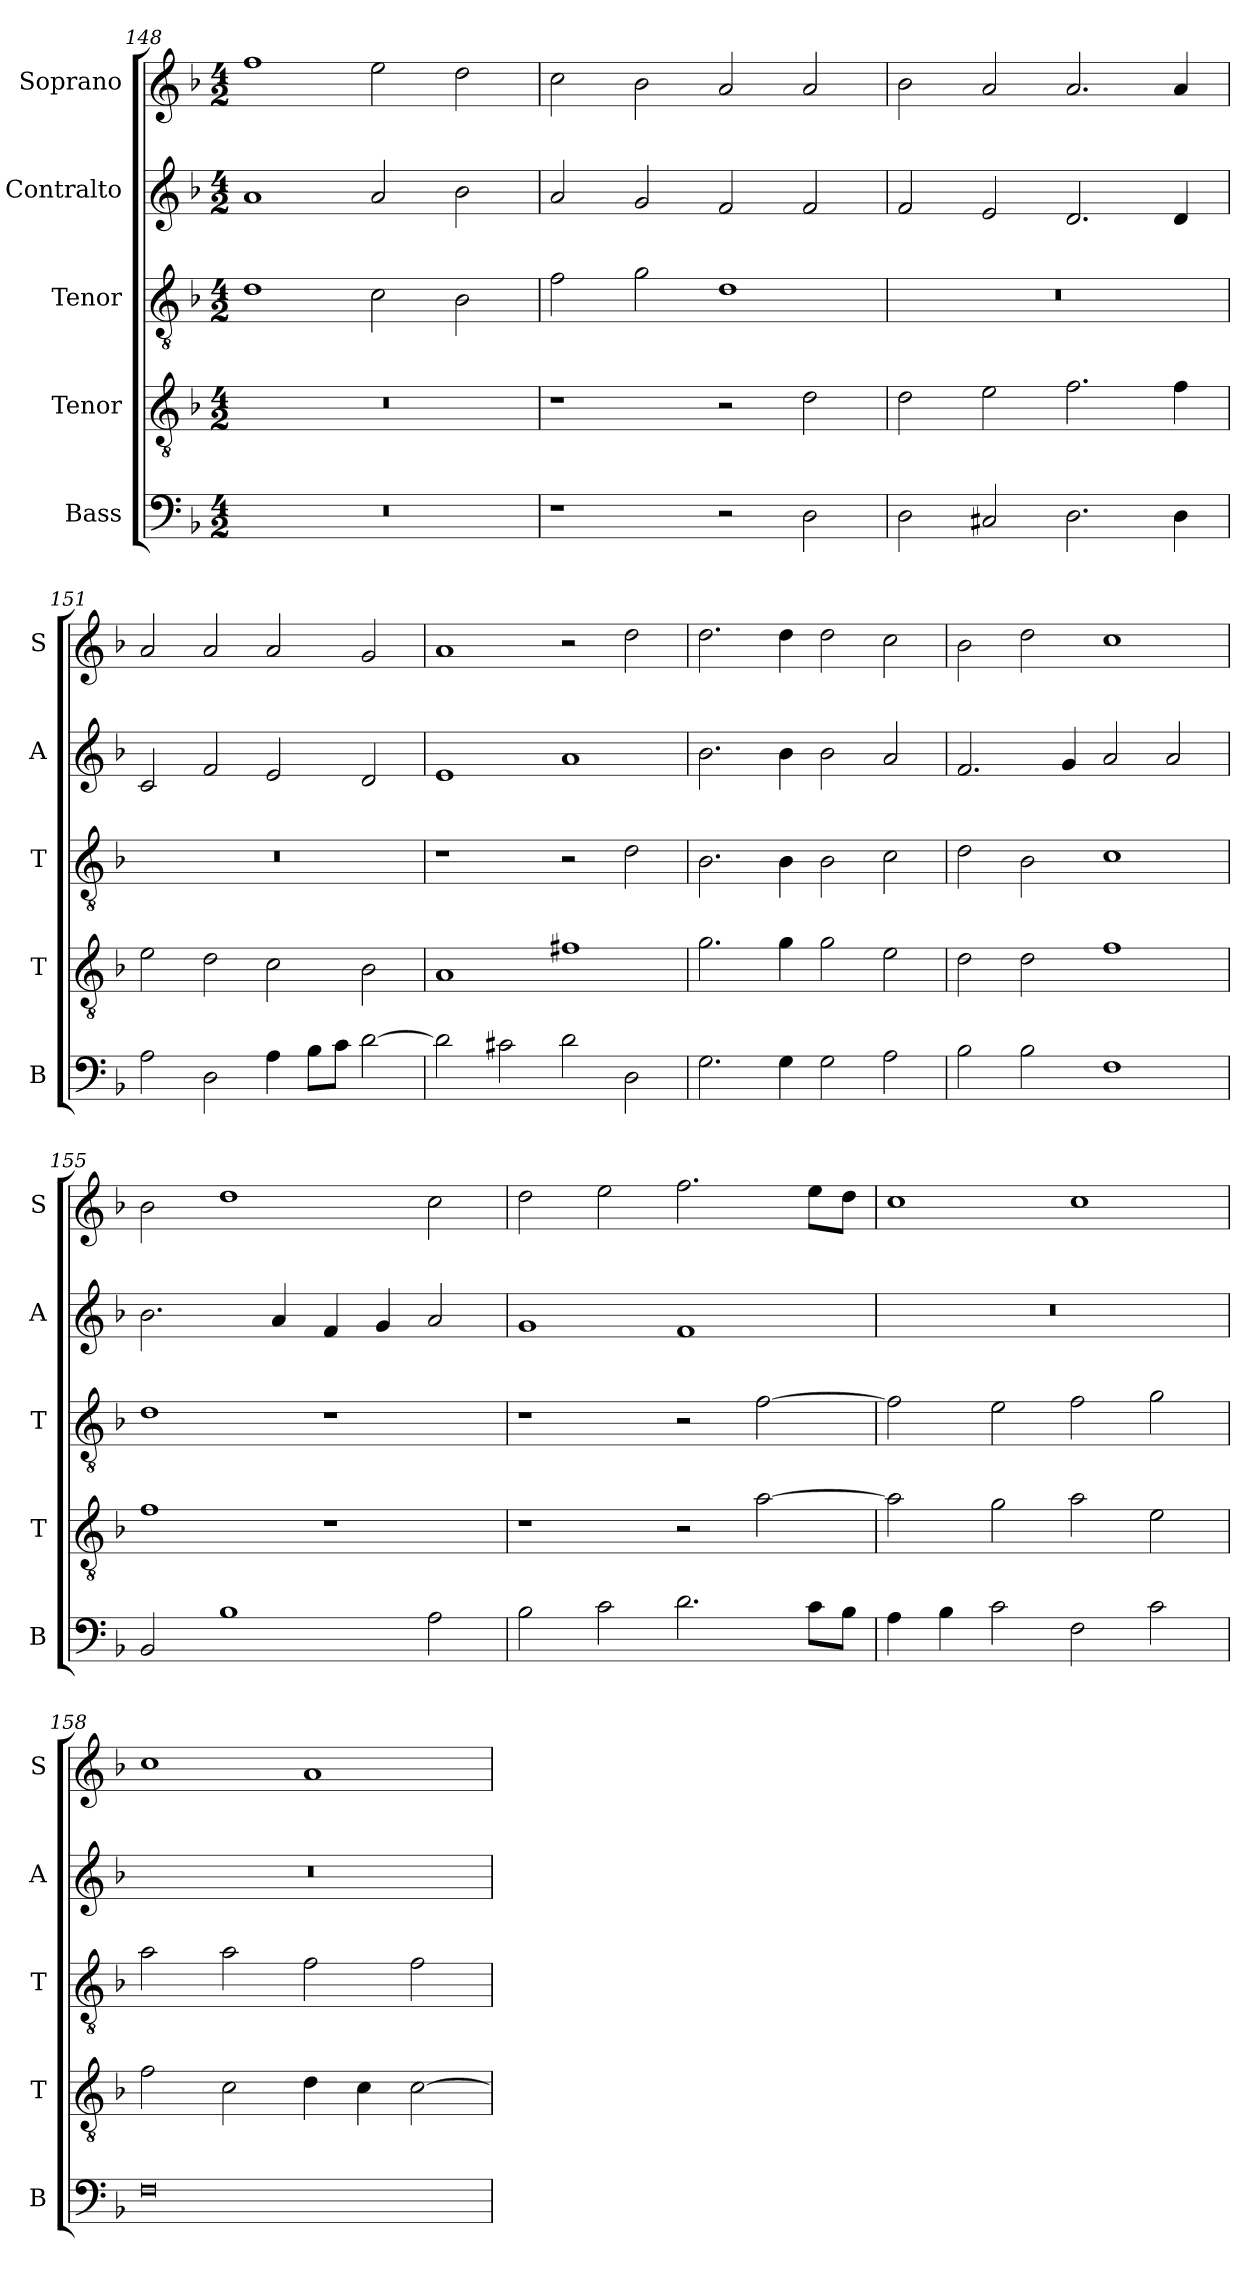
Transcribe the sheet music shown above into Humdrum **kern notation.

**kern	**kern	**kern	**kern	**kern
*part5	*part4	*part3	*part2	*part1
*staff5	*staff4	*staff3	*staff2	*staff1
*I"Bass	*I"Tenor	*I"Tenor	*I"Contralto	*I"Soprano
*I'B	*I'T	*I'T	*I'A	*I'S
*clefF4	*clefGv2	*clefGv2	*clefG2	*clefG2
*k[b-]	*k[b-]	*k[b-]	*k[b-]	*k[b-]
*G:dor	*G:dor	*G:dor	*G:dor	*G:dor
*M4/2	*M4/2	*M4/2	*M4/2	*M4/2
=148	=148	=148	=148	=148
0r	0r	1d	1a	1ff
.	.	2c	2a	2ee
.	.	2B-	2b-	2dd
=149	=149	=149	=149	=149
1r	1r	2f	2a	2cc
.	.	2g	2g	2b-
2r	2r	1d	2f	2a
2D	2d	.	2f	2a
=150	=150	=150	=150	=150
2D	2d	0r	2f	2b-
2C#X	2e	.	2e	2a
2.D	2.f	.	2.d	2.a
4D	4f	.	4d	4a
=151	=151	=151	=151	=151
2A	2e	0r	2c	2a
2D	2d	.	2f	2a
4A	2c	.	2e	2a
8B-\L	.	.	.	.
8c\J	.	.	.	.
[2d	2B-	.	2d	2g
=152	=152	=152	=152	=152
2d]	1A	1r	1e	1a
2c#X	.	.	.	.
2d	1f#X	2r	1a	2r
2D	.	2d	.	2dd
=153	=153	=153	=153	=153
2.G	2.g	2.B-	2.b-	2.dd
4G	4g	4B-	4b-	4dd
2G	2g	2B-	2b-	2dd
2A	2e	2c	2a	2cc
=154	=154	=154	=154	=154
2B-	2d	2d	2.f	2b-
2B-	2d	2B-	.	2dd
.	.	.	4g	.
1F	1f	1c	2a	1cc
.	.	.	2a	.
=155	=155	=155	=155	=155
2BB-	1f	1d	2.b-	2b-
1B-	.	.	.	1dd
.	.	.	4a	.
.	1r	1r	4f	.
.	.	.	4g	.
2A	.	.	2a	2cc
=156	=156	=156	=156	=156
2B-	1r	1r	1g	2dd
2c	.	.	.	2ee
2.d	2r	2r	1f	2.ff
.	[2a	[2f	.	.
8c\L	.	.	.	8ee\L
8B-\J	.	.	.	8dd\J
=157	=157	=157	=157	=157
4A	2a]	2f]	0r	1cc
4B-	.	.	.	.
2c	2g	2e	.	.
2F	2a	2f	.	1cc
2c	2e	2g	.	.
=158	=158	=158	=158	=158
0F	2f	2a	0r	1cc
.	2c	2a	.	.
.	4d	2f	.	1a
.	4c	.	.	.
.	[2c	2f	.	.
=	=	=	=	=
*-	*-	*-	*-	*-
